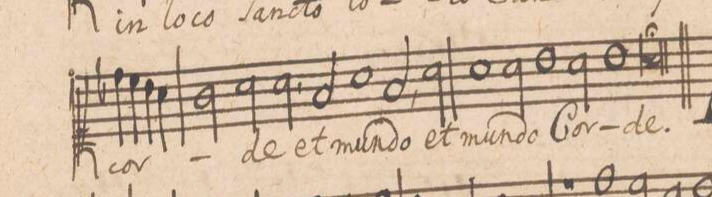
**kern	**text
*I"[Canto]	*
*clefC1	*
*k[b-]	*
*met(C|)	*
*M2/1	*
=115-	=115-
4dd\	cor-
4cc\	.
4b-\	.
4a\	.
2g\	.
2a\	.
=116-	=116-
2a,\	-de
2f/	et
1a\	mun-
=117-	=117-
2f,/	-do
2a\	et
1a\	mun-
=118-	=118-
2a\	-do
1b-\	cor-
2a\	.
=119-	=119-
1b-\	.
0.a\;	-de.
==	==
*-	*-
